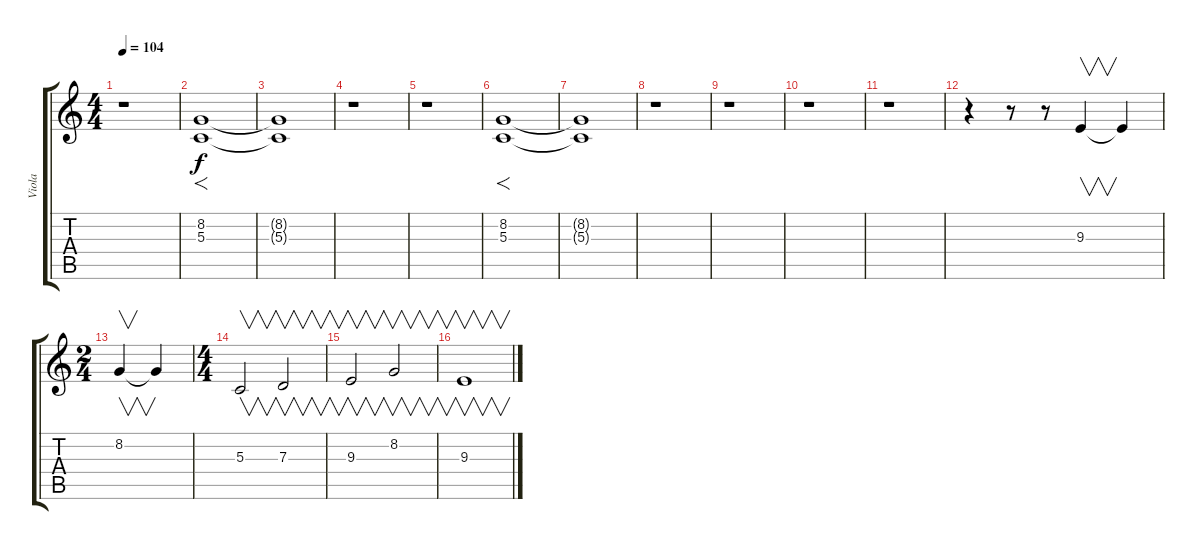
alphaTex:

\track ("Viola" "Viola") {instrument stringensemble1}
\staff {score tabs}
\tuning (E4 B3 G3 D3 A2 E2) {hide}
\ts (4 4)
\tempo 104
\clef g2
\ks c
r.1{dy f} |
(8.2 5.3).1{f} |
(8.2{t} 5.3{t}).1 |
r.1 |
r.1 |
(8.2 5.3).1{f} |
(8.2{t} 5.3{t}).1 |
r.1 |
r.1 |
r.1 |
r.1 |
r.4 r.8 r.8 9.3.4{v} 9.3{t}.4 |
\ts (2 4)
8.2.4{v} 8.2{t}.4 |
\ts (4 4)
5.3.2{v} 7.3.2{v} |
9.3.2{v} 8.2.2{v} |
9.3.1{v}
